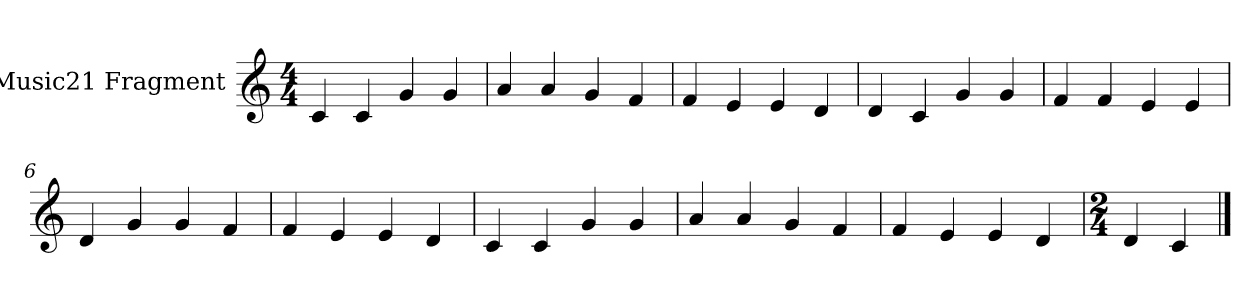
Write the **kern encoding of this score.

**kern
*part1
*staff1
*I"Music21 Fragment
*clefG2
*k[]
*C:
*M4/4
*MM80
=1
4c
4c
4g
4g
=2
4a
4a
4g
4f
=3
4f
4e
4e
4d
=4
4d
4c
4g
4g
=5
4f
4f
4e
4e
=6
4d
4g
4g
4f
=7
4f
4e
4e
4d
=8
4c
4c
4g
4g
=9
4a
4a
4g
4f
=10
4f
4e
4e
4d
=11
*M2/4
4d
4c
==
*-
